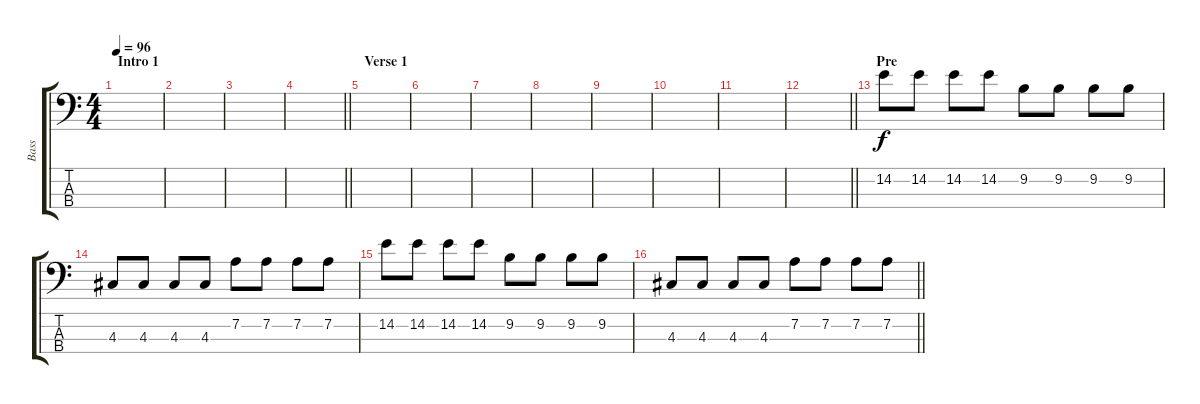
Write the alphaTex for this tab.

\track ("Bass" "Bass") {instrument electricbassfinger}
\staff {score tabs}
\tuning (G2 D2 A1 E1) {hide}
\ts (4 4)
\section ("" "Intro 1")
\tempo 96
\clef f4
\ks c
|
|
|
\barLineRight lightlight
|
\section ("" "Verse 1")
|
|
|
|
|
|
|
\barLineRight lightlight
|
\section ("" "Pre")
14.2.8 14.2.8 14.2.8 14.2.8 9.2.8 9.2.8 9.2.8 9.2.8 |
4.3.8 4.3.8 4.3.8 4.3.8 7.2.8 7.2.8 7.2.8 7.2.8 |
14.2.8 14.2.8 14.2.8 14.2.8 9.2.8 9.2.8 9.2.8 9.2.8 |
\barLineRight lightlight
4.3.8 4.3.8 4.3.8 4.3.8 7.2.8 7.2.8 7.2.8 7.2.8
